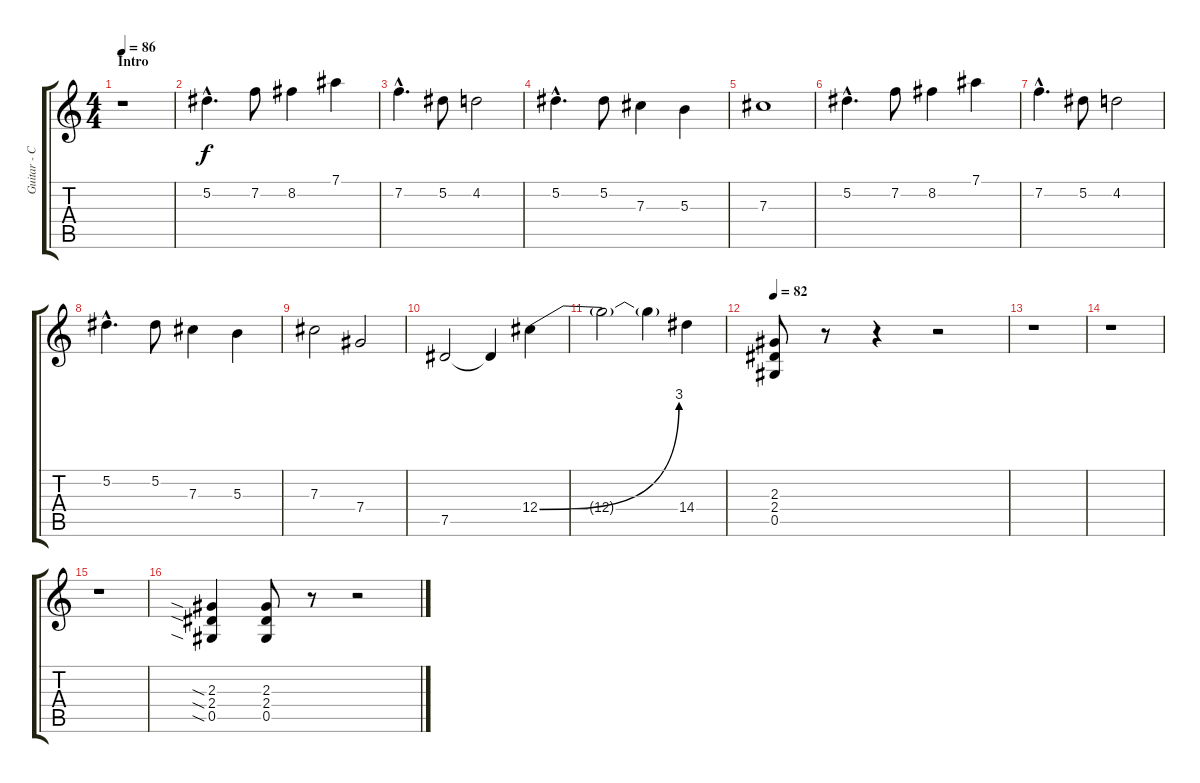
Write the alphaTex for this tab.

\track ("Guitar - Cederic Dupont" "Guitar - C") {instrument overdrivenguitar}
\staff {score tabs}
\tuning (Eb4 Bb3 Gb3 Db3 Ab2 Eb2) {hide}
\ts (4 4)
\section ("" "Intro")
\tempo 86
\tempo 79
\tempo 86
\clef g2
\ks c
r.1{dy f instrument overdrivenguitar} |
5.2{hac}.4{d} 7.2.8 8.2.4 7.1.4 |
7.2{hac}.4{d} 5.2.8 4.2.2 |
5.2{hac}.4{d} 5.2.8 7.3.4 5.3.4 |
7.3.1 |
5.2{hac}.4{d} 7.2.8 8.2.4 7.1.4 |
7.2{hac}.4{d} 5.2.8 4.2.2 |
5.2{hac}.4{d} 5.2.8 7.3.4 5.3.4 |
7.3.2 7.4.2 |
7.5.2 7.5{t}.4 12.4{be (bend 0 0 60 12)}.4 |
12.4{t}.2 12.4{t}.4 14.4.4 |
\tempo 82
(2.3 2.4 0.5).8 r.8 r.4 r.2 |
r.1 |
r.1 |
r.1 |
(2.3{sia} 2.4{sia} 0.5{sia}).4 (2.3 2.4 0.5).8 r.8 r.2
